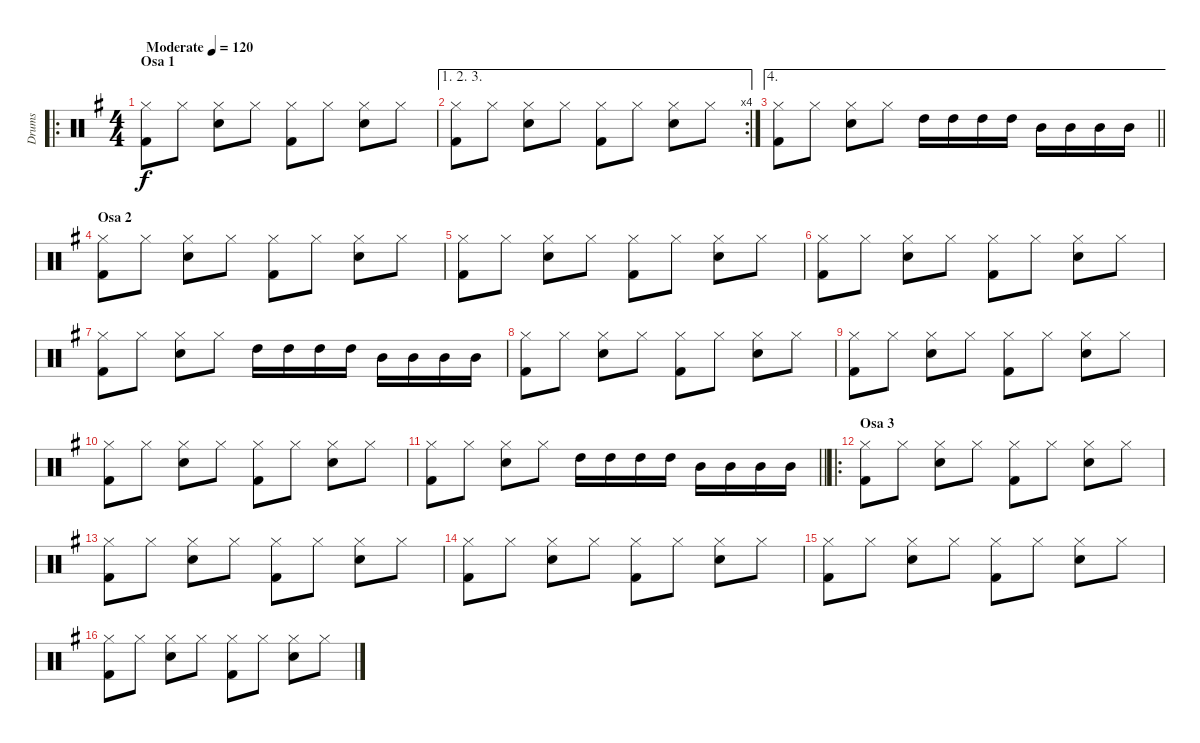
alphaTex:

\track ("Drums" "Drums") {instrument percussion}
\staff
\articulation defaults
\ro
\ts (4 4)
\section ("" "Osa 1")
\tempo (120 "Moderate")
\clef neutral
\ks g
("Hi-Hat (closed)" "Kick (hit) 2").8{dy f} "Hi-Hat (closed)".8 ("Hi-Hat (closed)" "Electric Snare (hit)").8 "Hi-Hat (closed)".8 ("Hi-Hat (closed)" "Kick (hit) 2").8 "Hi-Hat (closed)".8 ("Hi-Hat (closed)" "Electric Snare (hit)").8 "Hi-Hat (closed)".8 |
\ae (1 2 3)
\rc 4
("Hi-Hat (closed)" "Kick (hit) 2").8 "Hi-Hat (closed)".8 ("Hi-Hat (closed)" "Electric Snare (hit)").8 "Hi-Hat (closed)".8 ("Hi-Hat (closed)" "Kick (hit) 2").8 "Hi-Hat (closed)".8 ("Hi-Hat (closed)" "Electric Snare (hit)").8 "Hi-Hat (closed)".8 |
\ae 4
\barLineRight lightlight
("Hi-Hat (closed)" "Kick (hit) 2").8 "Hi-Hat (closed)".8 ("Hi-Hat (closed)" "Electric Snare (hit)").8 "Hi-Hat (closed)".8 "High Tom (hit)".16 "High Tom (hit)".16 "High Tom (hit)".16 "High Tom (hit)".16 "Mid Tom (hit)".16 "Mid Tom (hit)".16 "Mid Tom (hit)".16 "Mid Tom (hit)".16 |
\section ("" "Osa 2")
("Hi-Hat (closed)" "Kick (hit) 2").8 "Hi-Hat (closed)".8 ("Hi-Hat (closed)" "Electric Snare (hit)").8 "Hi-Hat (closed)".8 ("Hi-Hat (closed)" "Kick (hit) 2").8 "Hi-Hat (closed)".8 ("Hi-Hat (closed)" "Electric Snare (hit)").8 "Hi-Hat (closed)".8 |
("Hi-Hat (closed)" "Kick (hit) 2").8 "Hi-Hat (closed)".8 ("Hi-Hat (closed)" "Electric Snare (hit)").8 "Hi-Hat (closed)".8 ("Hi-Hat (closed)" "Kick (hit) 2").8 "Hi-Hat (closed)".8 ("Hi-Hat (closed)" "Electric Snare (hit)").8 "Hi-Hat (closed)".8 |
("Hi-Hat (closed)" "Kick (hit) 2").8 "Hi-Hat (closed)".8 ("Hi-Hat (closed)" "Electric Snare (hit)").8 "Hi-Hat (closed)".8 ("Hi-Hat (closed)" "Kick (hit) 2").8 "Hi-Hat (closed)".8 ("Hi-Hat (closed)" "Electric Snare (hit)").8 "Hi-Hat (closed)".8 |
("Hi-Hat (closed)" "Kick (hit) 2").8 "Hi-Hat (closed)".8 ("Hi-Hat (closed)" "Electric Snare (hit)").8 "Hi-Hat (closed)".8 "High Tom (hit)".16 "High Tom (hit)".16 "High Tom (hit)".16 "High Tom (hit)".16 "Mid Tom (hit)".16 "Mid Tom (hit)".16 "Mid Tom (hit)".16 "Mid Tom (hit)".16 |
("Hi-Hat (closed)" "Kick (hit) 2").8 "Hi-Hat (closed)".8 ("Hi-Hat (closed)" "Electric Snare (hit)").8 "Hi-Hat (closed)".8 ("Hi-Hat (closed)" "Kick (hit) 2").8 "Hi-Hat (closed)".8 ("Hi-Hat (closed)" "Electric Snare (hit)").8 "Hi-Hat (closed)".8 |
("Hi-Hat (closed)" "Kick (hit) 2").8 "Hi-Hat (closed)".8 ("Hi-Hat (closed)" "Electric Snare (hit)").8 "Hi-Hat (closed)".8 ("Hi-Hat (closed)" "Kick (hit) 2").8 "Hi-Hat (closed)".8 ("Hi-Hat (closed)" "Electric Snare (hit)").8 "Hi-Hat (closed)".8 |
("Hi-Hat (closed)" "Kick (hit) 2").8 "Hi-Hat (closed)".8 ("Hi-Hat (closed)" "Electric Snare (hit)").8 "Hi-Hat (closed)".8 ("Hi-Hat (closed)" "Kick (hit) 2").8 "Hi-Hat (closed)".8 ("Hi-Hat (closed)" "Electric Snare (hit)").8 "Hi-Hat (closed)".8 |
\barLineRight lightlight
("Hi-Hat (closed)" "Kick (hit) 2").8 "Hi-Hat (closed)".8 ("Hi-Hat (closed)" "Electric Snare (hit)").8 "Hi-Hat (closed)".8 "High Tom (hit)".16 "High Tom (hit)".16 "High Tom (hit)".16 "High Tom (hit)".16 "Mid Tom (hit)".16 "Mid Tom (hit)".16 "Mid Tom (hit)".16 "Mid Tom (hit)".16 |
\ro
\section ("" "Osa 3")
("Hi-Hat (closed)" "Kick (hit) 2").8 "Hi-Hat (closed)".8 ("Hi-Hat (closed)" "Electric Snare (hit)").8 "Hi-Hat (closed)".8 ("Hi-Hat (closed)" "Kick (hit) 2").8 "Hi-Hat (closed)".8 ("Hi-Hat (closed)" "Electric Snare (hit)").8 "Hi-Hat (closed)".8 |
("Hi-Hat (closed)" "Kick (hit) 2").8 "Hi-Hat (closed)".8 ("Hi-Hat (closed)" "Electric Snare (hit)").8 "Hi-Hat (closed)".8 ("Hi-Hat (closed)" "Kick (hit) 2").8 "Hi-Hat (closed)".8 ("Hi-Hat (closed)" "Electric Snare (hit)").8 "Hi-Hat (closed)".8 |
("Hi-Hat (closed)" "Kick (hit) 2").8 "Hi-Hat (closed)".8 ("Hi-Hat (closed)" "Electric Snare (hit)").8 "Hi-Hat (closed)".8 ("Hi-Hat (closed)" "Kick (hit) 2").8 "Hi-Hat (closed)".8 ("Hi-Hat (closed)" "Electric Snare (hit)").8 "Hi-Hat (closed)".8 |
("Hi-Hat (closed)" "Kick (hit) 2").8 "Hi-Hat (closed)".8 ("Hi-Hat (closed)" "Electric Snare (hit)").8 "Hi-Hat (closed)".8 ("Hi-Hat (closed)" "Kick (hit) 2").8 "Hi-Hat (closed)".8 ("Hi-Hat (closed)" "Electric Snare (hit)").8 "Hi-Hat (closed)".8 |
("Hi-Hat (closed)" "Kick (hit) 2").8 "Hi-Hat (closed)".8 ("Hi-Hat (closed)" "Electric Snare (hit)").8 "Hi-Hat (closed)".8 ("Hi-Hat (closed)" "Kick (hit) 2").8 "Hi-Hat (closed)".8 ("Hi-Hat (closed)" "Electric Snare (hit)").8 "Hi-Hat (closed)".8
